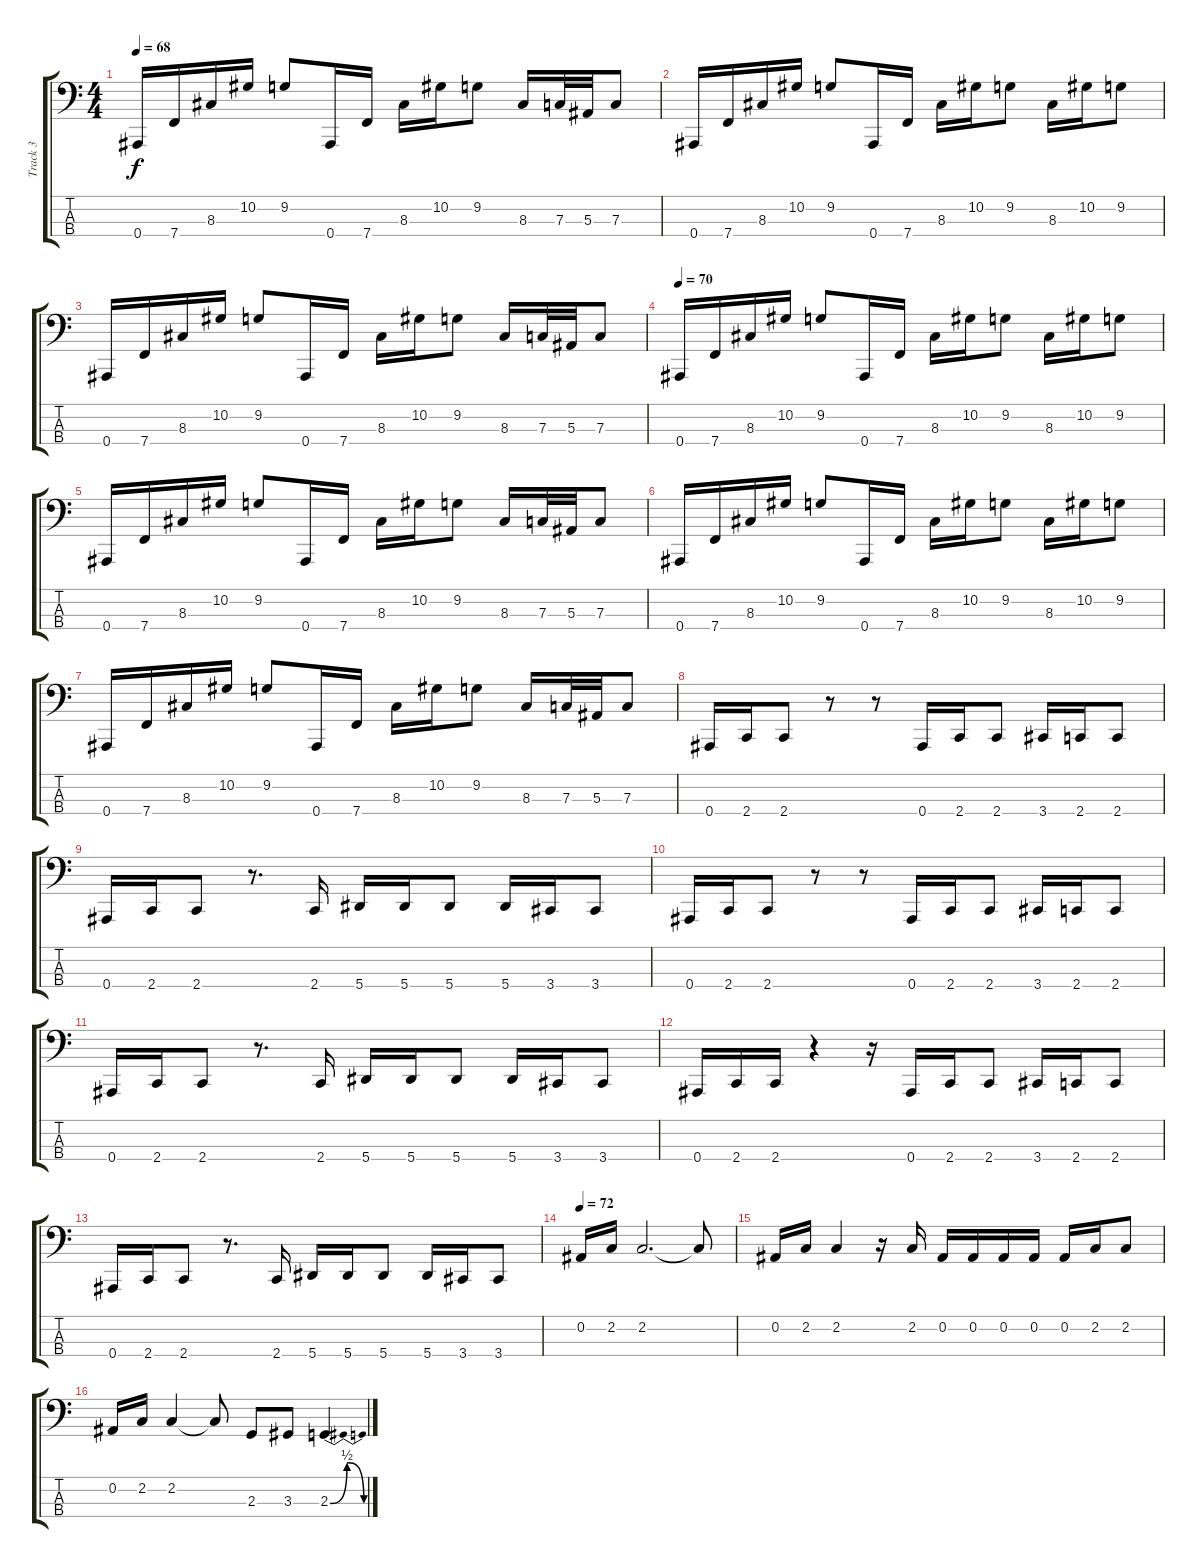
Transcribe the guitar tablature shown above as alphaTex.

\track ("Track 3" "Track 3") {instrument electricbassfinger}
\staff {score tabs}
\tuning (Eb2 Bb1 F1 Bb0) {hide}
\ts (4 4)
\tempo 68
\clef f4
\ks c
0.4.16{dy f} 7.4.16 8.3.16 10.2.16 9.2.8 0.4.16 7.4.16 8.3.16 10.2.16 9.2.8 8.3.16 7.3.32 5.3.32 7.3.8 |
0.4.16 7.4.16 8.3.16 10.2.16 9.2.8 0.4.16 7.4.16 8.3.16 10.2.16 9.2.8 8.3.16 10.2.16 9.2.8 |
0.4.16 7.4.16 8.3.16 10.2.16 9.2.8 0.4.16 7.4.16 8.3.16 10.2.16 9.2.8 8.3.16 7.3.32 5.3.32 7.3.8 |
\tempo 70
0.4.16 7.4.16 8.3.16 10.2.16 9.2.8 0.4.16 7.4.16 8.3.16 10.2.16 9.2.8 8.3.16 10.2.16 9.2.8 |
0.4.16 7.4.16 8.3.16 10.2.16 9.2.8 0.4.16 7.4.16 8.3.16 10.2.16 9.2.8 8.3.16 7.3.32 5.3.32 7.3.8 |
0.4.16 7.4.16 8.3.16 10.2.16 9.2.8 0.4.16 7.4.16 8.3.16 10.2.16 9.2.8 8.3.16 10.2.16 9.2.8 |
0.4.16 7.4.16 8.3.16 10.2.16 9.2.8 0.4.16 7.4.16 8.3.16 10.2.16 9.2.8 8.3.16 7.3.32 5.3.32 7.3.8 |
0.4.16 2.4.16 2.4.8 r.8 r.8 0.4.16 2.4.16 2.4.8 3.4.16 2.4.16 2.4.8 |
0.4.16 2.4.16 2.4.8 r.8{d} 2.4.16 5.4.16 5.4.16 5.4.8 5.4.16 3.4.16 3.4.8 |
0.4.16 2.4.16 2.4.8 r.8 r.8 0.4.16 2.4.16 2.4.8 3.4.16 2.4.16 2.4.8 |
0.4.16 2.4.16 2.4.8 r.8{d} 2.4.16 5.4.16 5.4.16 5.4.8 5.4.16 3.4.16 3.4.8 |
0.4.16 2.4.16 2.4.16 r.4 r.16 0.4.16 2.4.16 2.4.8 3.4.16 2.4.16 2.4.8 |
0.4.16 2.4.16 2.4.8 r.8{d} 2.4.16 5.4.16 5.4.16 5.4.8 5.4.16 3.4.16 3.4.8 |
\tempo 72
0.2.16 2.2.16 2.2.2{d} 2.2{t}.8 |
0.2.16 2.2.16 2.2.4 r.16 2.2.16 0.2.16 0.2.16 0.2.16 0.2.16 0.2.16 2.2.16 2.2.8 |
0.2.16 2.2.16 2.2.4 2.2{t}.8 2.3.8 3.3.8 2.3{be (bendrelease 0 0 10 2 20 2 60 0)}.4
